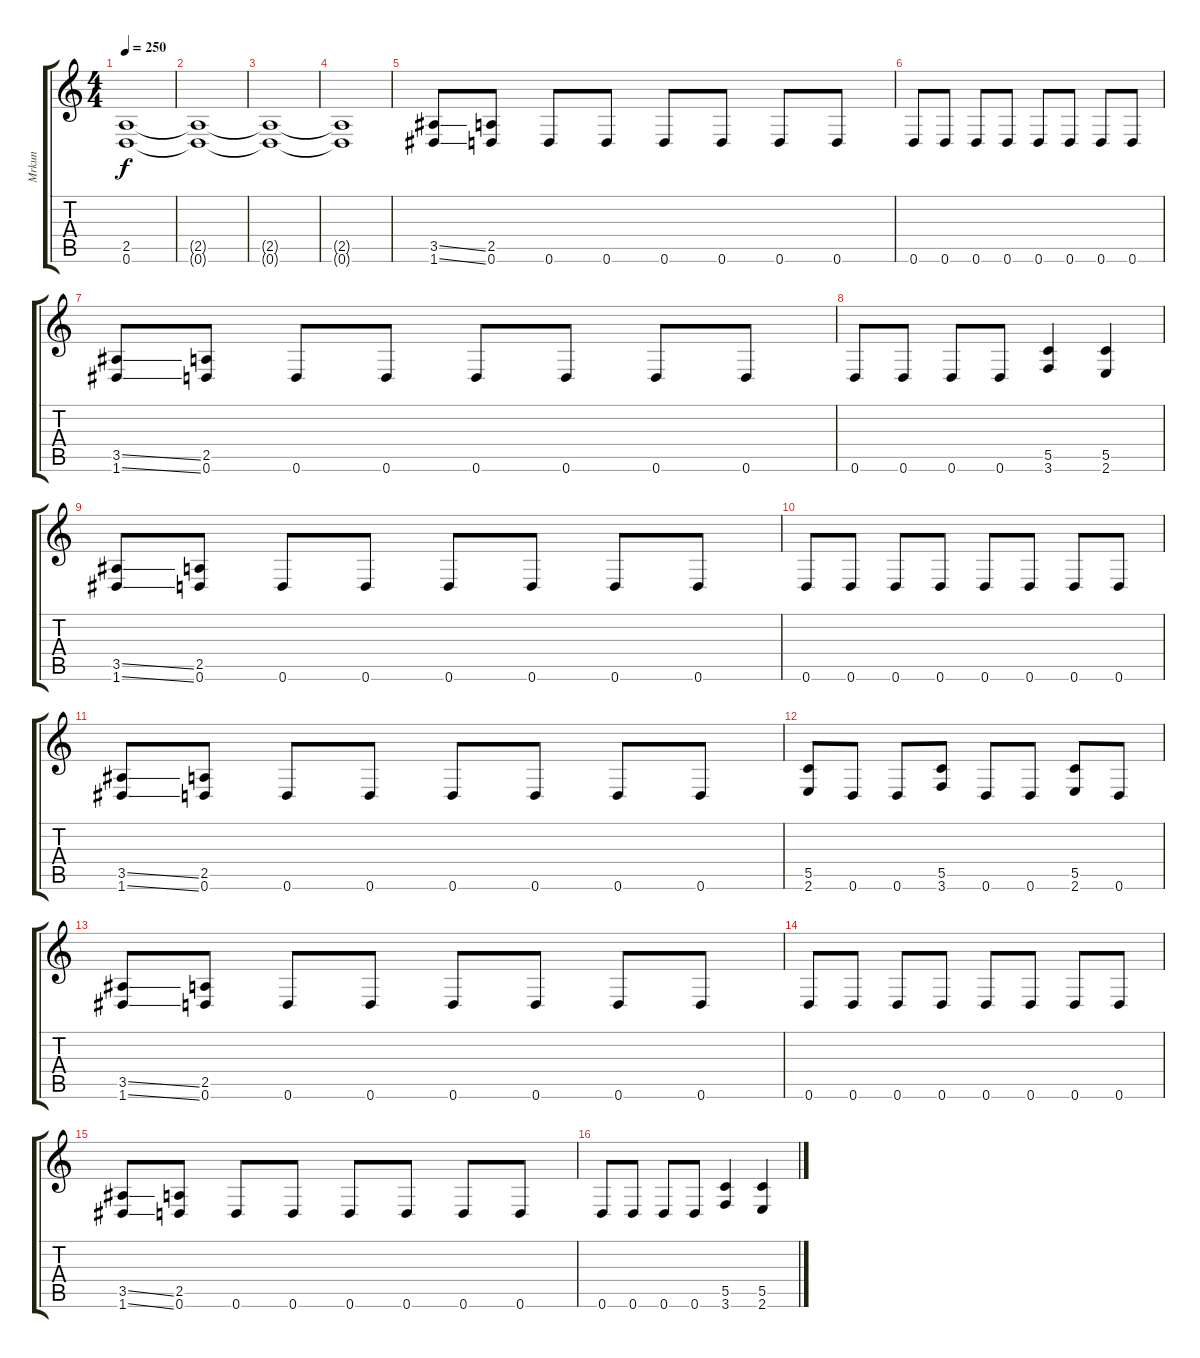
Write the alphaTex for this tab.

\track ("Mrkun" "Mrkun") {instrument distortionguitar}
\staff {score tabs}
\tuning (D4 A3 F3 C3 G2 D2) {hide}
\ts (4 4)
\tempo 250
\clef g2
\ks c
(2.5 0.6).1{dy f} |
(2.5{t} 0.6{t}).1 |
(2.5{t} 0.6{t}).1 |
(2.5{t} 0.6{t}).1 |
(3.5{ss} 1.6{ss}).8 (2.5 0.6).8 0.6.8 0.6.8 0.6.8 0.6.8 0.6.8 0.6.8 |
0.6.8 0.6.8 0.6.8 0.6.8 0.6.8 0.6.8 0.6.8 0.6.8 |
(3.5{ss} 1.6{ss}).8 (2.5 0.6).8 0.6.8 0.6.8 0.6.8 0.6.8 0.6.8 0.6.8 |
0.6.8 0.6.8 0.6.8 0.6.8 (5.5 3.6).4 (5.5 2.6).4 |
(3.5{ss} 1.6{ss}).8 (2.5 0.6).8 0.6.8 0.6.8 0.6.8 0.6.8 0.6.8 0.6.8 |
0.6.8 0.6.8 0.6.8 0.6.8 0.6.8 0.6.8 0.6.8 0.6.8 |
(3.5{ss} 1.6{ss}).8 (2.5 0.6).8 0.6.8 0.6.8 0.6.8 0.6.8 0.6.8 0.6.8 |
(5.5 2.6).8 0.6.8 0.6.8 (5.5 3.6).8 0.6.8 0.6.8 (5.5 2.6).8 0.6.8 |
(3.5{ss} 1.6{ss}).8 (2.5 0.6).8 0.6.8 0.6.8 0.6.8 0.6.8 0.6.8 0.6.8 |
0.6.8 0.6.8 0.6.8 0.6.8 0.6.8 0.6.8 0.6.8 0.6.8 |
(3.5{ss} 1.6{ss}).8 (2.5 0.6).8 0.6.8 0.6.8 0.6.8 0.6.8 0.6.8 0.6.8 |
0.6.8 0.6.8 0.6.8 0.6.8 (5.5 3.6).4 (5.5 2.6).4
